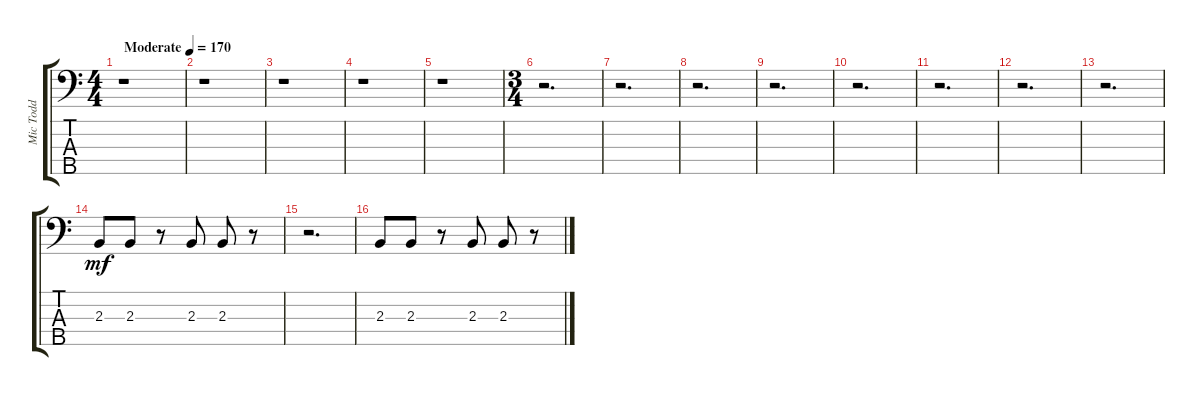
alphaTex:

\track ("Mic Todd" "Mic Todd") {instrument electricbassfinger}
\staff {score tabs}
\tuning (G2 D2 A1 E1 B0) {hide}
\ts (4 4)
\tempo (170 "Moderate")
\clef f4
\ks c
r.1{dy mf instrument electricbassfinger} |
r.1 |
r.1 |
r.1 |
r.1 |
\ts (3 4)
r.2{d} |
r.2{d} |
r.2{d} |
r.2{d} |
r.2{d} |
r.2{d} |
r.2{d} |
r.2{d} |
2.3.8 2.3.8 r.8 2.3.8 2.3.8 r.8 |
r.2{d} |
2.3.8 2.3.8 r.8 2.3.8 2.3.8 r.8
